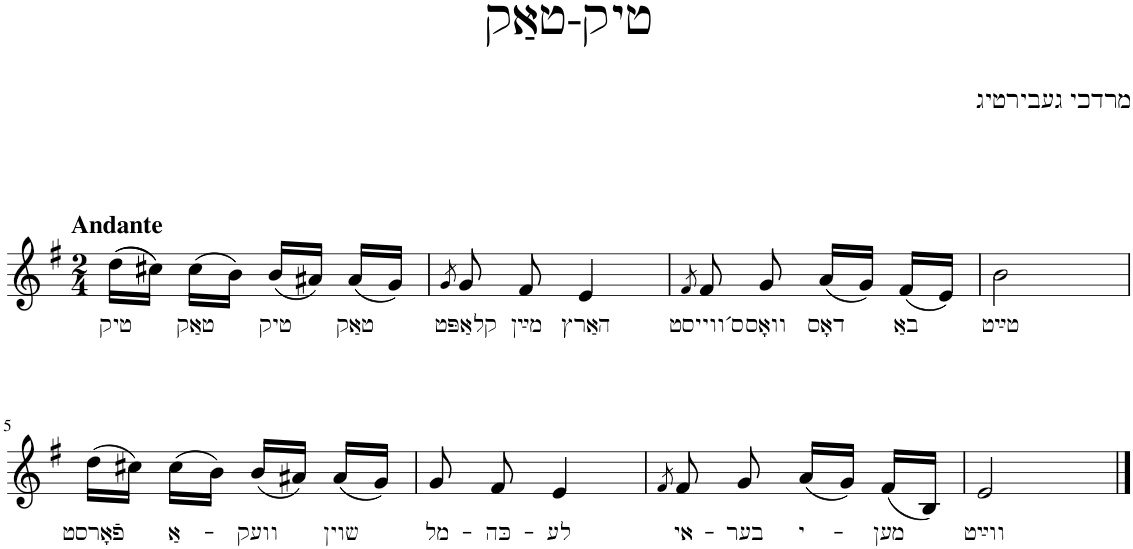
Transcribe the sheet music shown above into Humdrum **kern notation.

**kern	**text
*part1	*part1
*staff1	*staff1
*I"Piano	*
*I'Pno.	*
*clefG2	*
*k[f#]	*
*M2/4	*
=1	=1
!LO:TX:a:B:t=Andante	!
!	!LO:LY:b
((16dd\LL	טיק
16cc#X\JJ))	.
!	!LO:LY:b
(16cc#\LL	טאַק
16b\JJ)	.
!	!LO:LY:b
(16b/LL	טיק
16a#X/JJ)	.
!	!LO:LY:b
(16a#/LL	טאַק
16g/JJ)	.
=2	=2
8qg/	.
!	!LO:LY:b
8g/	קלאַפּט
!	!LO:LY:b
8f#/	מײַן
!	!LO:LY:b
4e/	האַרץ
=3	=3
8qf#/	.
!	!LO:LY:b
8f#/	ס´ווייסט
!	!LO:LY:b
8g/	וואָס
!	!LO:LY:b
(16a/LL	דאָס
16g/JJ)	.
!	!LO:LY:b
(16f#/LL	באַ
16e/JJ)	.
=4	=4
!	!LO:LY:b
2b\	טײַט
!!LO:LB:g=z
=5	=5
!	!LO:LY:b
(16dd\LL	פֿאָרסט
16cc#X\JJ)	.
!	!LO:LY:b
(16cc#\LL	אַ-
16b\JJ)	.
!	!LO:LY:b
(16b/LL	וועק
16a#X/JJ)	.
!	!LO:LY:b
(16a#/LL	שוין
16g/JJ)	.
=6	=6
!	!LO:LY:b
8g/	מל-
!	!LO:LY:b
8f#/	-כּה-
!	!LO:LY:b
4e/	-לע
=7	=7
8qf#/	.
!	!LO:LY:b
8f#/	אי-
!	!LO:LY:b
8g/	-בער
!	!LO:LY:b
(16a/LL	י-
16g/JJ)	.
!	!LO:LY:b
(16f#/LL	מען
16B/JJ)	.
=8	=8
!	!LO:LY:b
2e/	ווײַט
==	==
*-	*-
